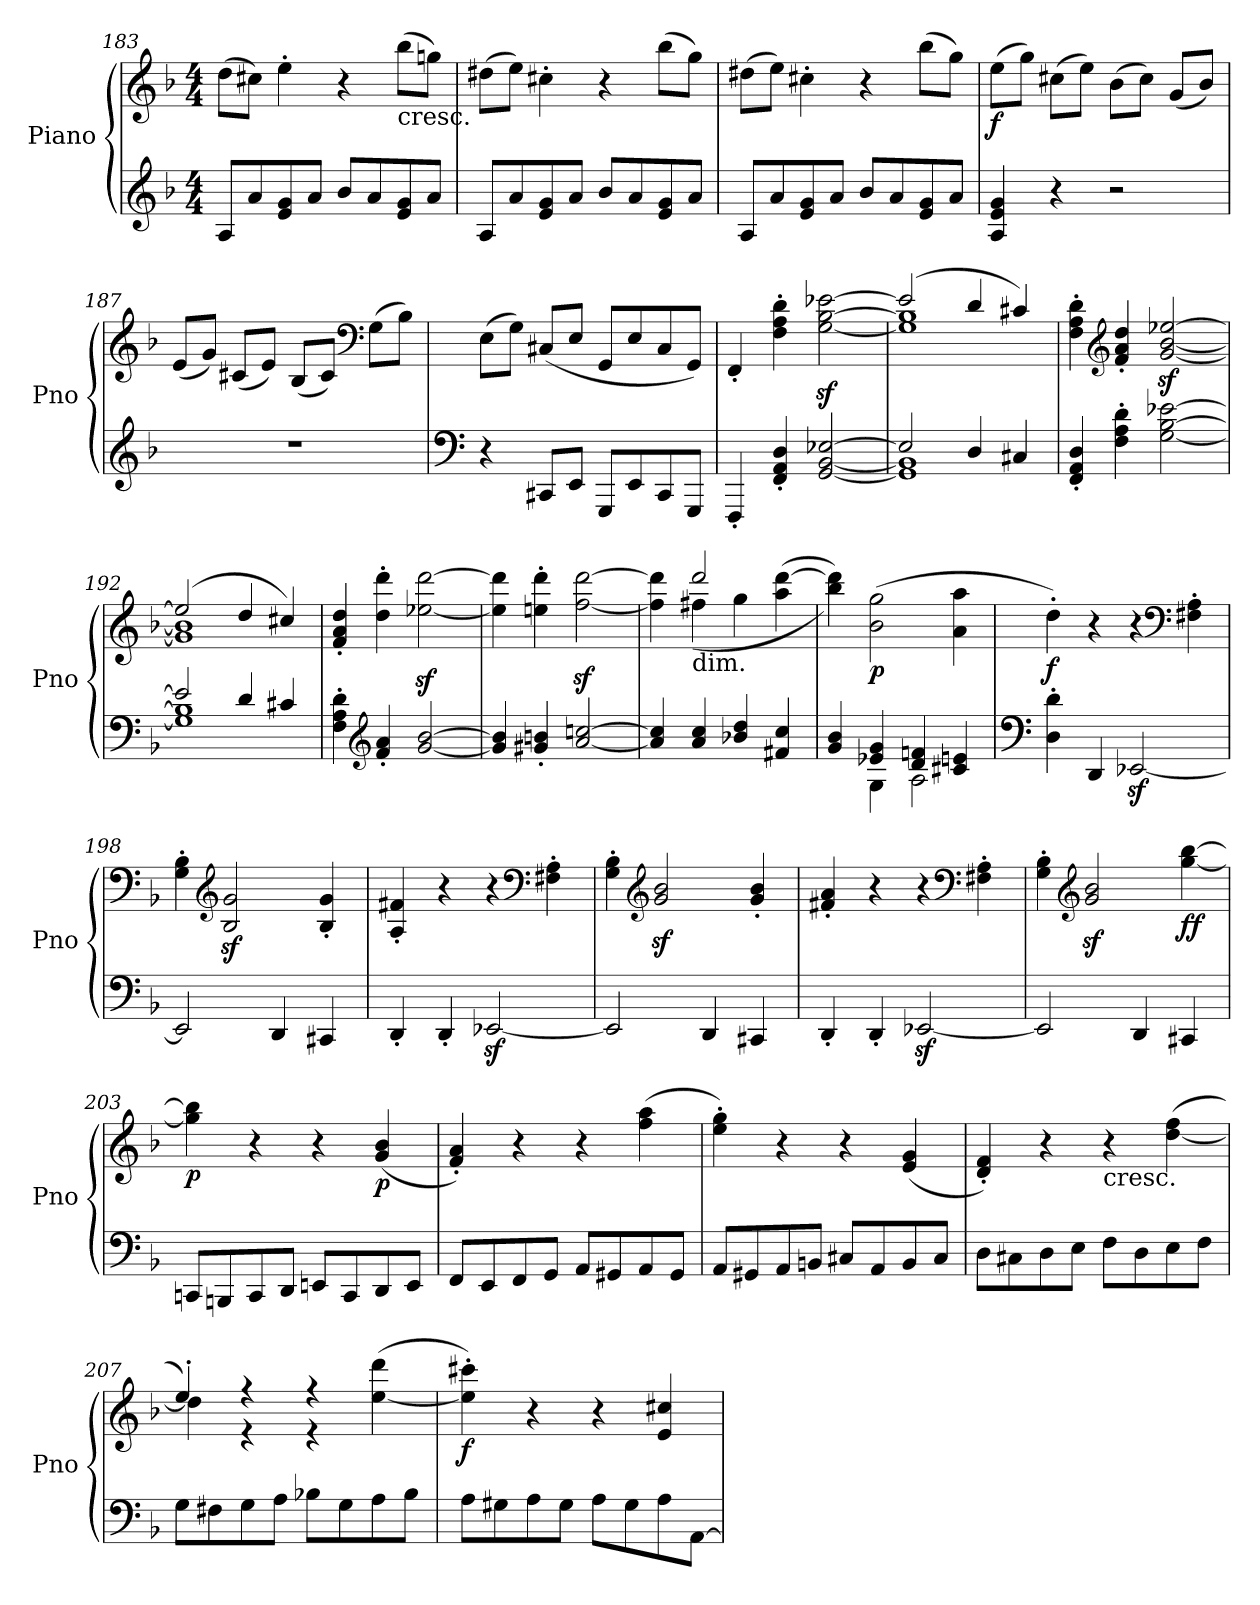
**kern	**kern	**dynam
*part1	*part1	*part1
*staff2	*staff1	*staff1/2
*I"Piano	*	*
*I'Pno	*	*
*clefG2	*clefG2	*
*k[b-]	*k[b-]	*
*d:	*d:	*
*M4/4	*M4/4	*
=183	=183	=183
8A/L	(>8dd\L	.
8a/	8cc#X\J)	.
8e/ 8g/	4ee'\	.
8a/J	.	.
8b-/L	4r	.
8a/	.	.
!	!LO:TX:b:t=cresc.	!
8e/ 8g/	(>8bb-\L	.
8a/J	8ggn\J)	.
!!LO:LB:g=z
=184	=184	=184
8A/L	(>8dd#X\L	.
8a/	8ee\J)	.
8e/ 8g/	4cc#X'\	.
8a/J	.	.
8b-/L	4r	.
8a/	.	.
8e/ 8g/	(>8bb-\L	.
8a/J	8gg\J)	.
=185	=185	=185
8A/L	(>8dd#X\L	.
8a/	8ee\J)	.
8e/ 8g/	4cc#X'\	.
8a/J	.	.
8b-/L	4r	.
8a/	.	.
8e/ 8g/	(>8bb-\L	.
8a/J	8gg\J)	.
=186	=186	=186
!	!	!LO:DY:b
4A/ 4e/ 4g/	(>8ee\L	f
.	8gg\J)	.
4r	(>8cc#X\L	.
.	8ee\J)	.
2r	(>8b-\L	.
.	8cc#\J)	.
.	(<8g/L	.
.	8b-/J)	.
=187	=187	=187
1r	(<8e/L	.
.	8g/J)	.
.	(<8c#X/L	.
.	8e/J)	.
.	(<8B-/L	.
.	8c#/J)	.
*	*clefF4	*
.	(>8G\L	.
.	8B-\J)	.
!!LO:LB:g=z
=188	=188	=188
*clefF4	*	*
4r	(>8E\L	.
.	8G\J)	.
8CC#X/L	(<8C#X/L	.
8EE/J	8E/J	.
8GGG/L	8GG/L	.
8EE/	8E/	.
8CC#/	8C#/	.
8GGG/J	8GG/J)	.
=189	=189	=189
4FFF'/	4FF'/	.
4FF/' 4AA/' 4D/'	4F\' 4A\' 4d\'	.
[2GG/ [2BB-/ [2E-X/	[2G\z< [2B-\z< [2e-X\z<	.
=190	=190	=190
*^	*^	*
2E-/]	1GG] 1BB-]	(>2e-/]	1G] 1B-]	.
4D/	.	4d/	.	.
4C#X/	.	4c#X/)	.	.
*v	*v	*	*	*
*	*v	*v	*
=191	=191	=191
4FF/' 4AA/' 4D/'	4F\' 4A\' 4d\'	.
*	*clefG2	*
4F\' 4A\' 4d\'	4f/' 4a/' 4dd/'	.
[2G\ [2B-\ [2e-X\	[2g/z< [2b-/z< [2ee-X/z<	.
=192	=192	=192
*^	*^	*
2e-/]	1G] 1B-]	(>2ee-/]	1g] 1b-]	.
4d/	.	4dd/	.	.
4c#X/	.	4cc#X/)	.	.
*v	*v	*	*	*
*	*v	*v	*
=193	=193	=193
4F\' 4A\' 4d\'	4f/' 4a/' 4dd/'	.
*clefG2	*	*
4f/' 4a/'	4dd\' 4ddd\'	.
[2g/ [2b-/	[2ee-X\z< [2ddd\z<	.
=194	=194	=194
4g/] 4b-/]	4ee-\] 4ddd\]	.
4g#X/' 4bn/'	4een\' 4ddd\'	.
[2a/ [2ccn/	[2ff\z< [2ddd\z<	.
!!LO:PB:g=z
=195	=195	=195
*	*^	*
4a/] 4cc/]	4ryy	4ff\] 4ddd\]	.
!	!LO:TX:b:t=dim.	!	!
4a/ 4cc/	2ddd/	(<4ff#X\	.
4b-X/ 4dd/	.	4gg\	.
4f#X/ 4cc/	4ryy	(<4aa\ [4ddd\	.
*	*v	*v	*
=196	=196	=196
*^	*	*
4g/ 4b-/	4ryy	4bb-\ 4ddd\]))	.
!	!	!	!LO:DY:b
4e-X/ 4g/	4G\	(>2b-\ 2gg\	p
4d/ 4fn/	2A\	.	.
4c#X/ 4en/	.	4a\ 4aa\	.
*v	*v	*	*
=197	=197	=197
*clefF4	*	*
!	!	!LO:DY:b
4D\' 4d\'	4dd'\)	f
4DD/	4r	.
[2EE-Xz</	4r	.
*	*clefF4	*
.	4F#X\' 4A\'	.
=198	=198	=198
2EE-/]	4G\' 4B-\'	.
*	*clefG2	*
.	2B-/z< 2g/z<	.
4DD/	.	.
4CC#X/	4B-/' 4g/'	.
=199	=199	=199
4DD'/	4A/' 4f#X/'	.
4DD'/	4r	.
[2EE-Xz</	4r	.
*	*clefF4	*
.	4F#X\' 4A\'	.
!!LO:LB:g=z
=200	=200	=200
2EE-/]	4G\' 4B-\'	.
*	*clefG2	*
.	2g/z< 2b-/z<	.
4DD/	.	.
4CC#X/	4g/' 4b-/'	.
=201	=201	=201
4DD'/	4f#X/' 4a/'	.
4DD'/	4r	.
[2EE-Xz</	4r	.
*	*clefF4	*
.	4F#X\' 4A\'	.
=202	=202	=202
2EE-/]	4G\' 4B-\'	.
*	*clefG2	*
.	2g/z< 2b-/z<	.
4DD/	.	.
!	!	!LO:DY:b
4CC#X/	[4gg\ [4bb-\	ff
=203	=203	=203
!	!	!LO:DY:b
8CCn/L	4gg\] 4bb-\]	p
8BBBn/	.	.
8CC/	4r	.
8DD/J	.	.
8EEn/L	4r	.
8CC/	.	.
!	!	!LO:DY:b
8DD/	(<4g/ 4b-/	p
8EE/J	.	.
=204	=204	=204
8FF/L	4f/' 4a/')	.
8EE/	.	.
8FF/	4r	.
8GG/J	.	.
8AA/L	4r	.
8GG#X/	.	.
8AA/	(>4ff\ 4aa\	.
8GG#/J	.	.
!!LO:LB:g=z
=205	=205	=205
8AA/L	4ee\' 4gg\')	.
8GG#X/	.	.
8AA/	4r	.
8BBn/J	.	.
8C#X/L	4r	.
8AA/	.	.
8BB/	(<4e/ 4g/	.
8C#/J	.	.
=206	=206	=206
8D\L	4d/' 4f/')	.
8C#X\	.	.
8D\	4r	.
8E\J	.	.
!	!LO:TX:b:t=cresc.	!
8F\L	4r	.
8D\	.	.
8E\	(>[4dd\ 4ff\	.
8F\J	.	.
=207	=207	=207
*	*^	*
8G\L	4ee'/)	4dd\]	.
8F#X\	.	.	.
8G\	4r	4r	.
8A\J	.	.	.
8B-X\L	4r	4r	.
8G\	.	.	.
8A\	4ryy	(<[4ee\ 4ddd\	.
8B-\J	.	.	.
*	*v	*v	*
=208	=208	=208
!	!	!LO:DY:b
8A\L	4ee\]' 4ccc#X\')	f
8G#X\	.	.
8A\	4r	.
8G#\J	.	.
8A\L	4r	.
8G#\	.	.
8A\	4e/ 4cc#X/	.
[8AA\J	.	.
=	=	=
*-	*-	*-
